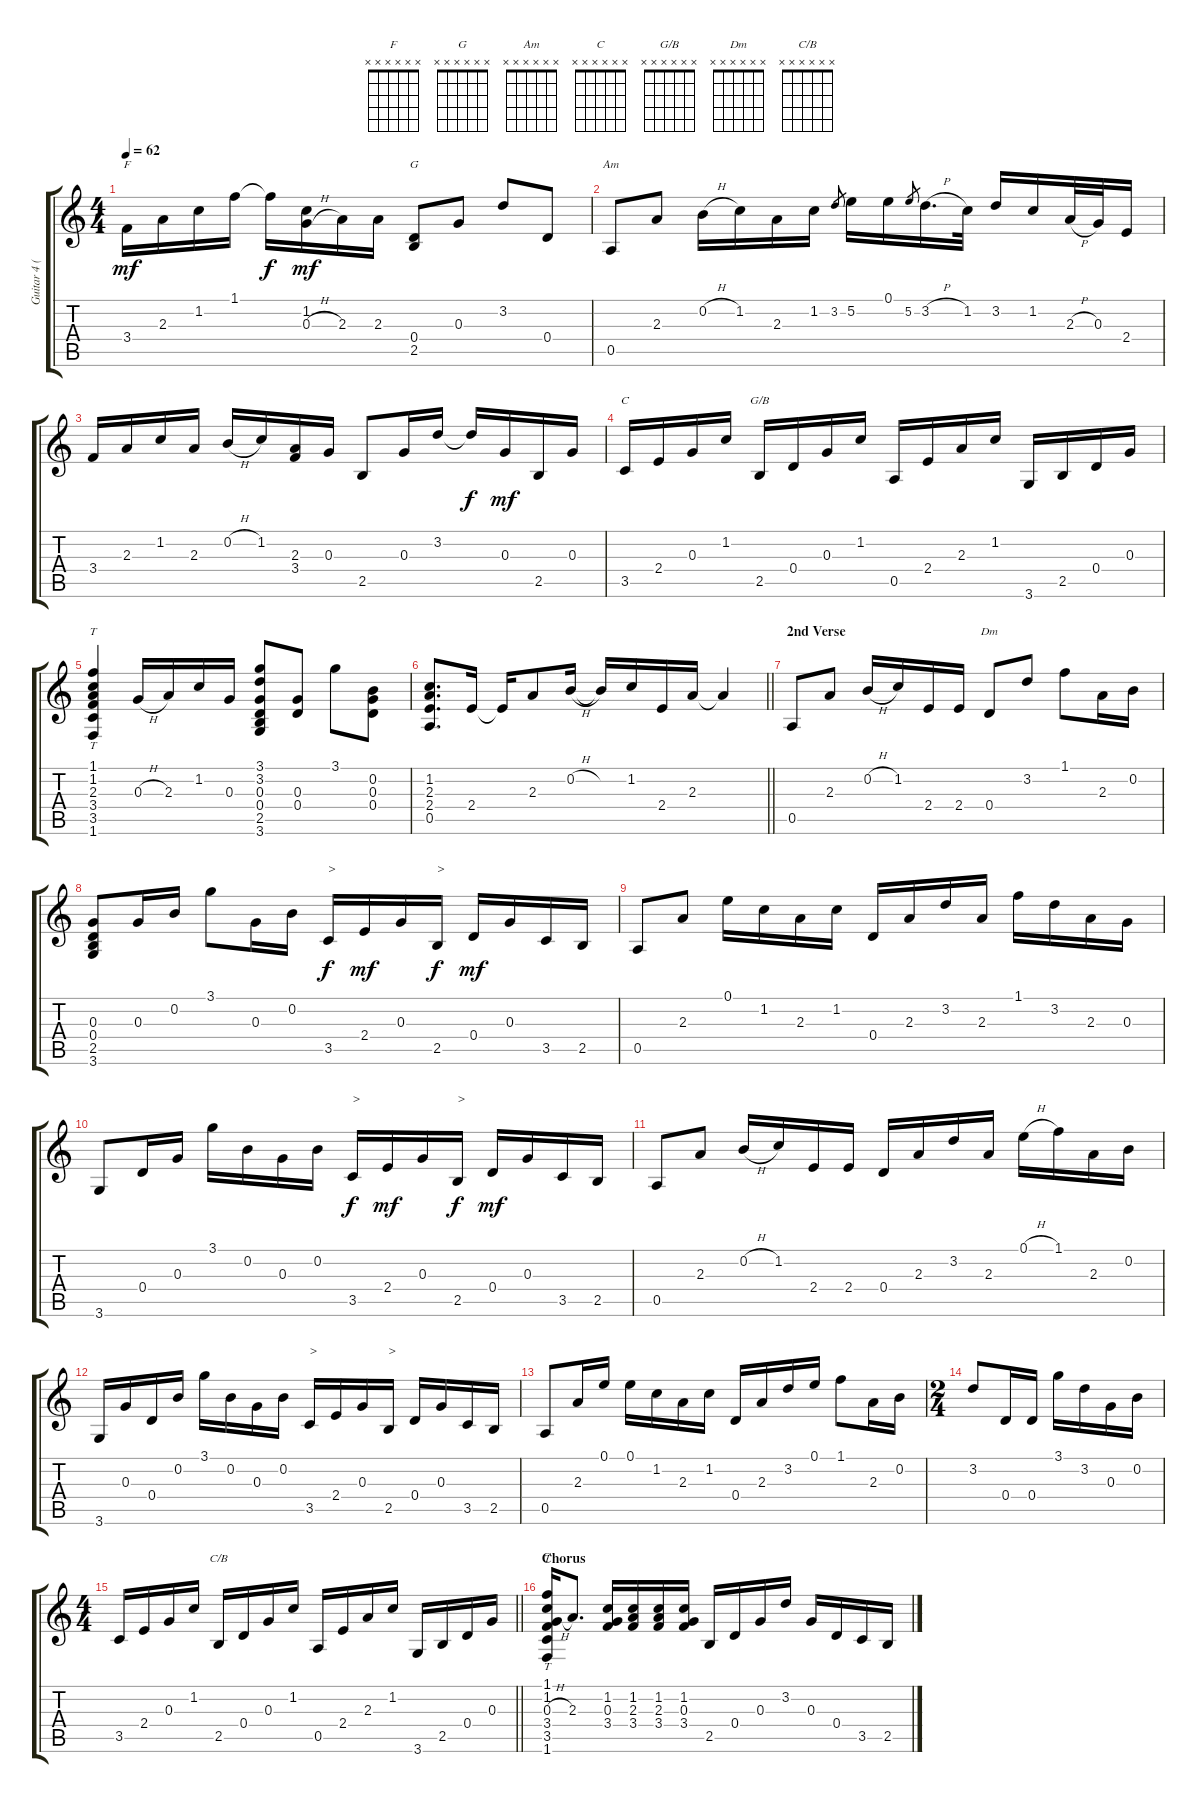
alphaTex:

\track ("Guitar 4 (Slash)" "Guitar 4 (") {instrument electricguitarjazz}
\staff {score tabs}
\tuning (E4 B3 G3 D3 A2 E2) {hide}
\chord ("F" x x x x x x)
\chord ("G" x x x x x x)
\chord ("Am" x x x x x x)
\chord ("C" x x x x x x)
\chord ("G/B" x x x x x x)
\chord ("Dm" x x x x x x)
\chord ("C/B" x x x x x x)
\ts (4 4)
\tempo 62
\clef g2
\ks c
3.4.16{ch "F" dy mf} 2.3.16 1.2.16 1.1.16 1.1{t}.16{dy f} (1.2 0.3{h}).16{dy mf} 2.3.16 2.3.16 (0.4 2.5).8{ch "G"} 0.3.8 3.2.8 0.4.8 |
0.5.8{ch "Am"} 2.3.8 0.2{h}.16 1.2.16 2.3.16 1.2.16 3.2.8{gr} 5.2.16 0.1.16 5.2.8{gr} 3.2{h}.16{d} 1.2.32 3.2.16 1.2.16 2.3{h}.32 0.3.32 2.4.16 |
3.4.16 2.3.16 1.2.16 2.3.16 0.2{h}.16 1.2.16 (2.3 3.4).16 0.3.16 2.5.8 0.3.16 3.2.16 3.2{t}.16{dy f} 0.3.16{dy mf} 2.5.16 0.3.16 |
3.5.16{ch "C"} 2.4.16 0.3.16 1.2.16 2.5.16{ch "G/B"} 0.4.16 0.3.16 1.2.16 0.5.16 2.4.16 2.3.16 1.2.16 3.6.16 2.5.16 0.4.16 0.3.16 |
(1.1 1.2 2.3 3.4 3.5 1.6).4{tt} 0.3{h}.16 2.3.16 1.2.16 0.3.16 (3.1 3.2 0.3 0.4 2.5 3.6).8 (0.3 0.4).8 3.1.8 (0.2 0.3 0.4).8 |
\barLineRight lightlight
(1.2 2.3 2.4 0.5).8{d} 2.4.16 2.4{t}.16 2.3.8 0.2{h}.16 0.2{t}.16 1.2.16 2.4.16 2.3.16 2.3{t}.4 |
\section ("" "2nd Verse")
0.5.8 2.3.8 0.2{h}.16 1.2.16 2.4.16 2.4.16 0.4.8{ch "Dm"} 3.2.8 1.1.8 2.3.16 0.2.16 |
(0.3 0.4 2.5 3.6).8 0.3.16 0.2.16 3.1.8 0.3.16 0.2.16 3.5.16{txt ">" dy f} 2.4.16{dy mf} 0.3.16 2.5.16{txt ">" dy f} 0.4.16{dy mf} 0.3.16 3.5.16 2.5.16 |
0.5.8 2.3.8 0.1.16 1.2.16 2.3.16 1.2.16 0.4.16 2.3.16 3.2.16 2.3.16 1.1.16 3.2.16 2.3.16 0.3.16 |
3.6.8 0.4.16 0.3.16 3.1.16 0.2.16 0.3.16 0.2.16 3.5.16{txt ">" dy f} 2.4.16{dy mf} 0.3.16 2.5.16{txt ">" dy f} 0.4.16{dy mf} 0.3.16 3.5.16 2.5.16 |
0.5.8 2.3.8 0.2{h}.16 1.2.16 2.4.16 2.4.16 0.4.16 2.3.16 3.2.16 2.3.16 0.1{h}.16 1.1.16 2.3.16 0.2.16 |
3.6.16 0.3.16 0.4.16 0.2.16 3.1.16 0.2.16 0.3.16 0.2.16 3.5.16{txt ">"} 2.4.16 0.3.16 2.5.16{txt ">"} 0.4.16 0.3.16 3.5.16 2.5.16 |
0.5.8 2.3.16 0.1.16 0.1.16 1.2.16 2.3.16 1.2.16 0.4.16 2.3.16 3.2.16 0.1.16 1.1.8 2.3.16 0.2.16 |
\ts (2 4)
3.2.8 0.4.16 0.4.16 3.1.16 3.2.16 0.3.16 0.2.16 |
\ts (4 4)
\barLineRight lightlight
3.5.16 2.4.16 0.3.16 1.2.16 2.5.16{ch "C/B"} 0.4.16 0.3.16 1.2.16 0.5.16 2.4.16 2.3.16 1.2.16 3.6.16 2.5.16 0.4.16 0.3.16 |
\section ("" "Chorus")
(1.1 1.2 0.3{h} 3.4 3.5 1.6).16{tt} 2.3.8{d} (1.2 0.3 3.4).16 (1.2 2.3 3.4).16 (1.2 2.3 3.4).16 (1.2 0.3 3.4).16 2.5.16 0.4.16 0.3.16 3.2.16 0.3.16 0.4.16 3.5.16 2.5.16
